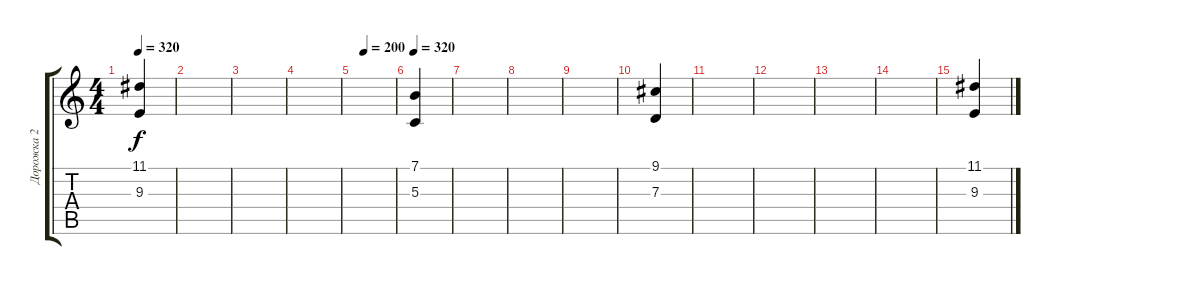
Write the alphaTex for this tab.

\track ("Дорожка 2" "Дорожка 2") {instrument lead2sawtooth}
\staff {score tabs}
\tuning (E4 B3 G3 D3 A2 E2) {hide}
\ts (4 4)
\tempo 320
\clef g2
\ks c
(11.1 9.3).4{dy f} |
|
|
|
\tempo (200 0.25)
|
\tempo 320
(7.1 5.3).4 |
|
|
|
(9.1 7.3).4 |
|
|
|
|
(11.1 9.3).4
